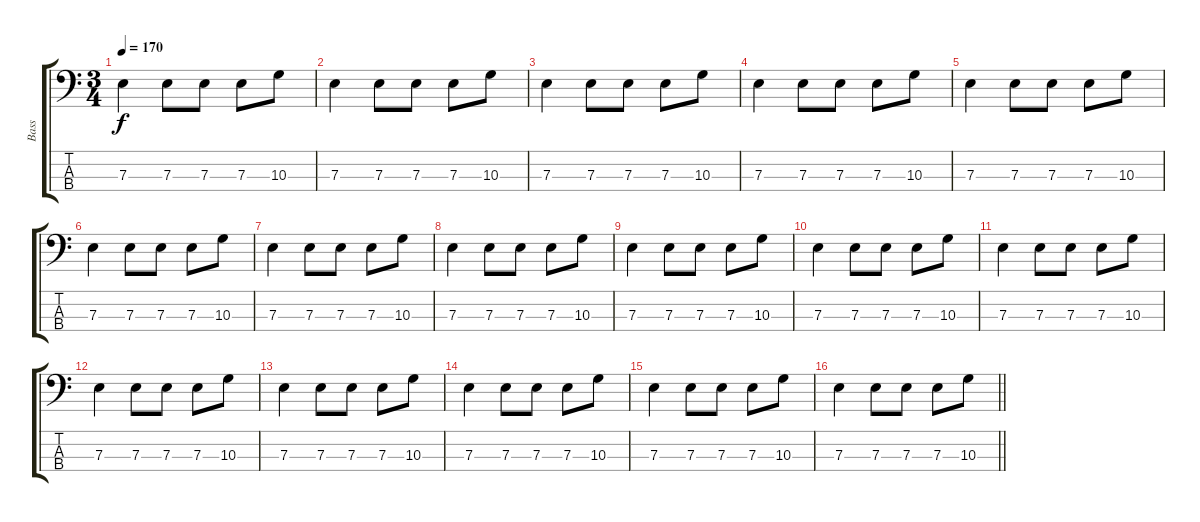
\track ("Bass" "Bass") {instrument electricbassfinger}
\staff {score tabs}
\tuning (G2 D2 A1 E1) {hide}
\ts (3 4)
\tempo 170
\clef f4
\ks c
7.3.4{dy f} 7.3.8 7.3.8 7.3.8 10.3.8 |
7.3.4 7.3.8 7.3.8 7.3.8 10.3.8 |
7.3.4 7.3.8 7.3.8 7.3.8 10.3.8 |
7.3.4 7.3.8 7.3.8 7.3.8 10.3.8 |
7.3.4 7.3.8 7.3.8 7.3.8 10.3.8 |
7.3.4 7.3.8 7.3.8 7.3.8 10.3.8 |
7.3.4 7.3.8 7.3.8 7.3.8 10.3.8 |
7.3.4 7.3.8 7.3.8 7.3.8 10.3.8 |
7.3.4 7.3.8 7.3.8 7.3.8 10.3.8 |
7.3.4 7.3.8 7.3.8 7.3.8 10.3.8 |
7.3.4 7.3.8 7.3.8 7.3.8 10.3.8 |
7.3.4 7.3.8 7.3.8 7.3.8 10.3.8 |
7.3.4 7.3.8 7.3.8 7.3.8 10.3.8 |
7.3.4 7.3.8 7.3.8 7.3.8 10.3.8 |
7.3.4 7.3.8 7.3.8 7.3.8 10.3.8 |
\barLineRight lightlight
7.3.4 7.3.8 7.3.8 7.3.8 10.3.8
